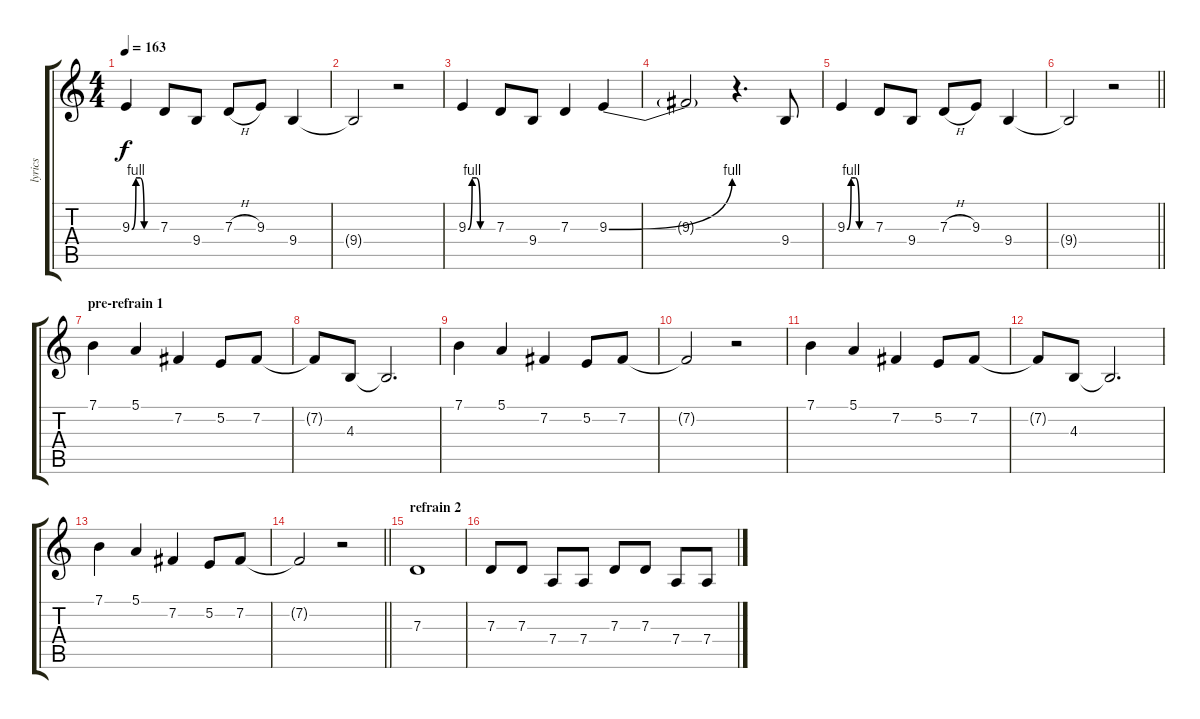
\track ("lyrics" "lyrics") {instrument lead2sawtooth}
\staff {score tabs}
\tuning (E4 B3 G3 D3 A2 E2) {hide}
\ts (4 4)
\tempo 163
\clef g2
\ks c
9.3{be (custom 0 0 10 4 20 4 30 0 60 0)}.4{dy f} 7.3.8 9.4.8 7.3{h}.8 9.3.8 9.4.4 |
9.4{t}.2 r.2 |
9.3{be (custom 0 0 10 4 20 4 30 0 60 0)}.4 7.3.8 9.4.8 7.3.4 9.3{be (bend 0 0 60 4)}.4 |
9.3{t}.2 r.4{d} 9.4.8 |
9.3{be (custom 0 0 10 4 20 4 30 0 60 0)}.4 7.3.8 9.4.8 7.3{h}.8 9.3.8 9.4.4 |
\barLineRight lightlight
9.4{t}.2 r.2 |
\section ("" "pre-refrain 1")
7.1.4 5.1.4 7.2.4 5.2.8 7.2.8 |
7.2{t}.8 4.3.8 4.3{t}.2{d} |
7.1.4 5.1.4 7.2.4 5.2.8 7.2.8 |
7.2{t}.2 r.2 |
7.1.4 5.1.4 7.2.4 5.2.8 7.2.8 |
7.2{t}.8 4.3.8 4.3{t}.2{d} |
7.1.4 5.1.4 7.2.4 5.2.8 7.2.8 |
\barLineRight lightlight
7.2{t}.2 r.2 |
\section ("" "refrain 2")
7.3.1 |
7.3.8 7.3.8 7.4.8 7.4.8 7.3.8 7.3.8 7.4.8 7.4.8
